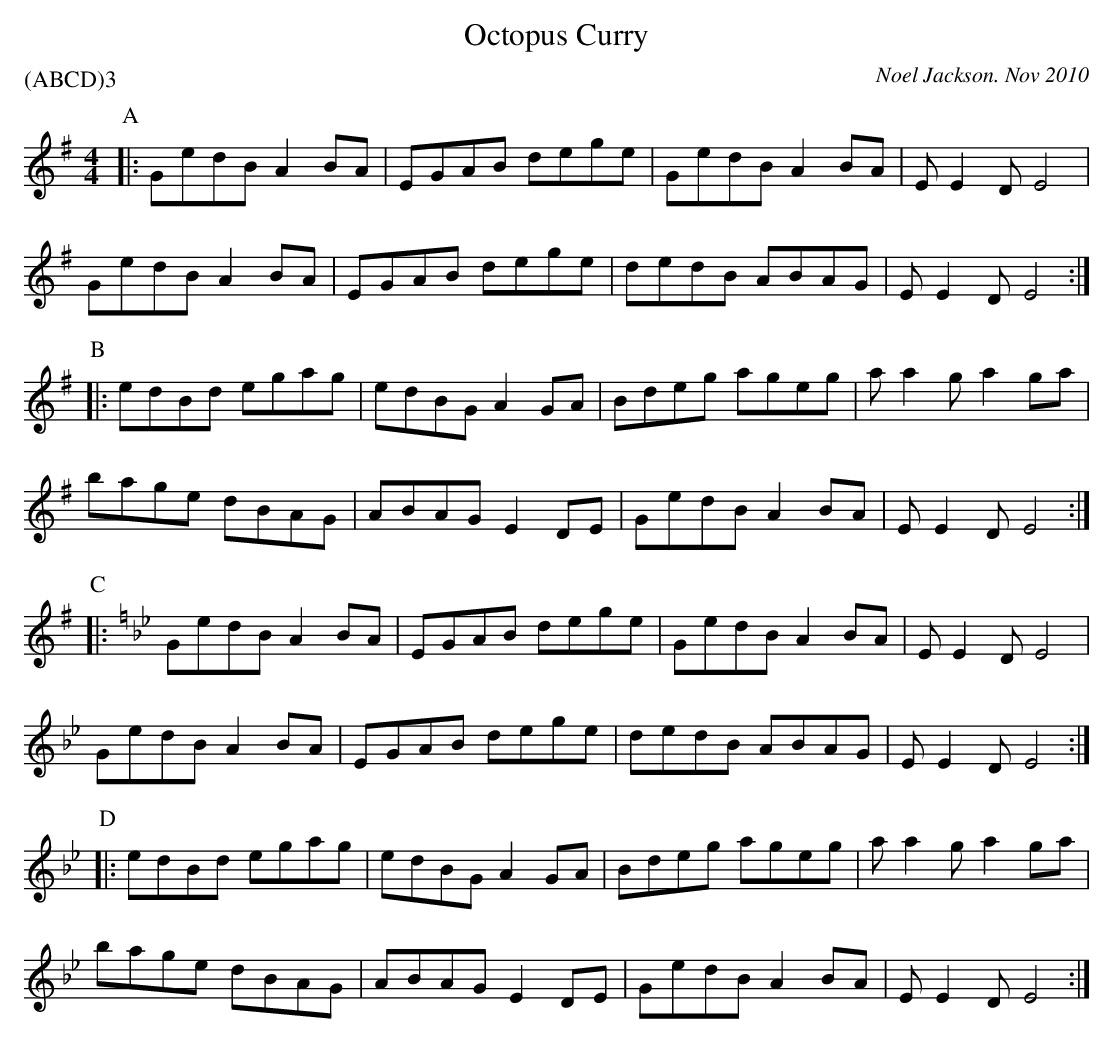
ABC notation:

X:1
T: Octopus Curry
P:(ABCD)3
M:4/4
L:1/8
C: Noel Jackson. Nov 2010
K:G % ??
P:A
|: [K:G] GedB A2BA    |  EGAB dege   | \
    GedB A2BA    |  EE2D E4     |
    GedB A2BA    |  EGAB dege   | \
    dedB ABAG    |  EE2D E4    :|
P:B
|:  edBd egag    |  edBG A2GA   | \
    Bdeg ageg    |  aa2g a2ga   |
    bage dBAG    |  ABAG E2DE   | \
    GedB A2BA    |  EE2D E4    :|
P:C
|: [K:Gm] GedB A2BA    |  EGAB dege   | \
    GedB A2BA    |  EE2D E4     |
    GedB A2BA    |  EGAB dege   | \
    dedB ABAG    |  EE2D E4    :|
P:D
|:  edBd egag    |  edBG A2GA   | \
    Bdeg ageg    |  aa2g a2ga   |
    bage dBAG    |  ABAG E2DE   | \
    GedB A2BA    |  EE2D E4    :|
